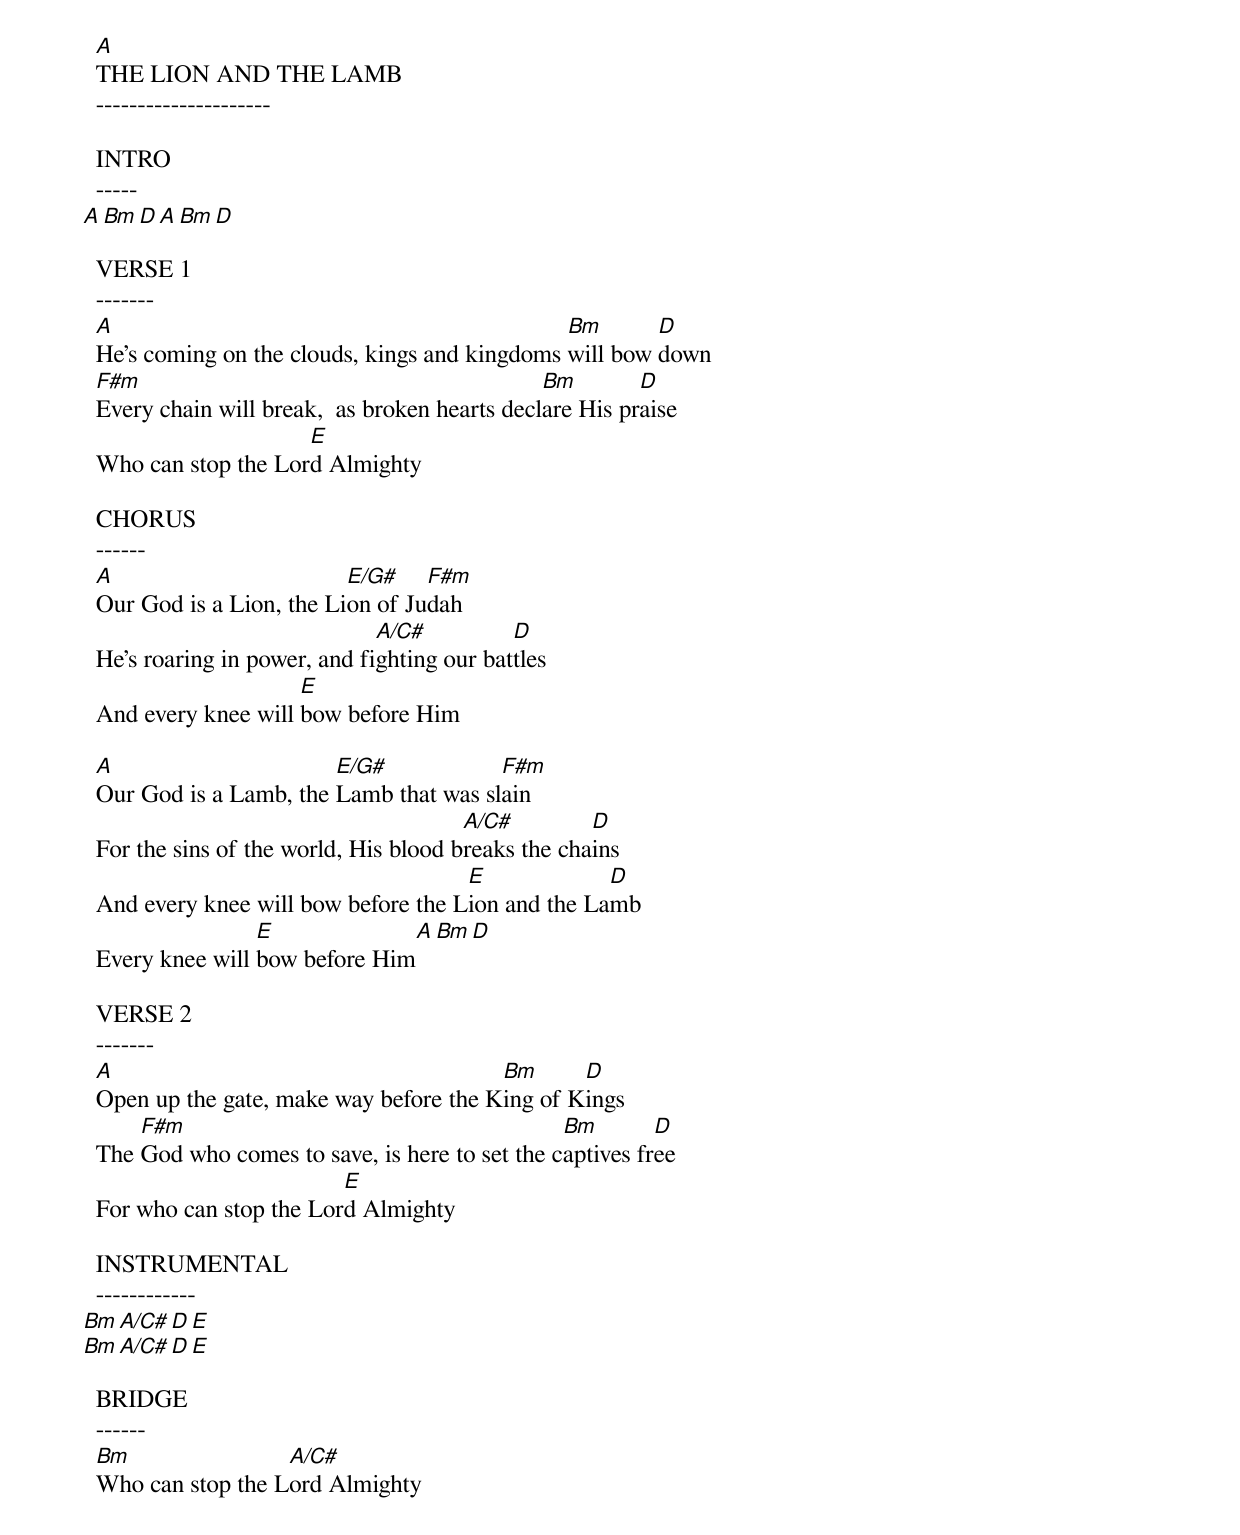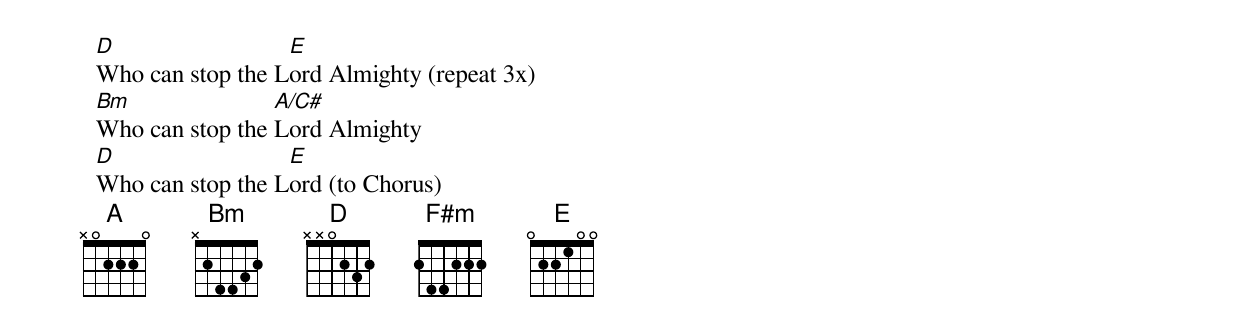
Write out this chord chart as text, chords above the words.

  A
  THE LION AND THE LAMB
  ---------------------

  INTRO
  -----
  A     Bm     D      A     Bm     D

  VERSE 1
  -------
  A                                             Bm       D
  He's coming on the clouds, kings and kingdoms will bow down
  F#m                                           Bm        D
  Every chain will break,  as broken hearts declare His praise
                      E
  Who can stop the Lord Almighty

  CHORUS
  ------
  A                        E/G#    F#m
  Our God is a Lion, the Lion of Judah
                               A/C#          D
  He's roaring in power, and fighting our battles
                      E
  And every knee will bow before Him

  A                      E/G#            F#m
  Our God is a Lamb, the Lamb that was slain
                                        A/C#         D
  For the sins of the world, His blood breaks the chains
                                      E             D
  And every knee will bow before the Lion and the Lamb
                  E                    A     Bm     D
  Every knee will bow before Him

  VERSE 2
  -------
  A                                      Bm      D
  Open up the gate, make way before the King of Kings
      F#m                                        Bm        D
  The God who comes to save, is here to set the captives free
                          E
  For who can stop the Lord Almighty

  INSTRUMENTAL
  ------------
  Bm     A/C#     D     E
  Bm     A/C#     D     E

  BRIDGE
  ------
  Bm                A/C#
  Who can stop the Lord Almighty
  D                 E
  Who can stop the Lord Almighty (repeat 3x)
  Bm               A/C#
  Who can stop the Lord Almighty
  D                 E
  Who can stop the Lord (to Chorus)
